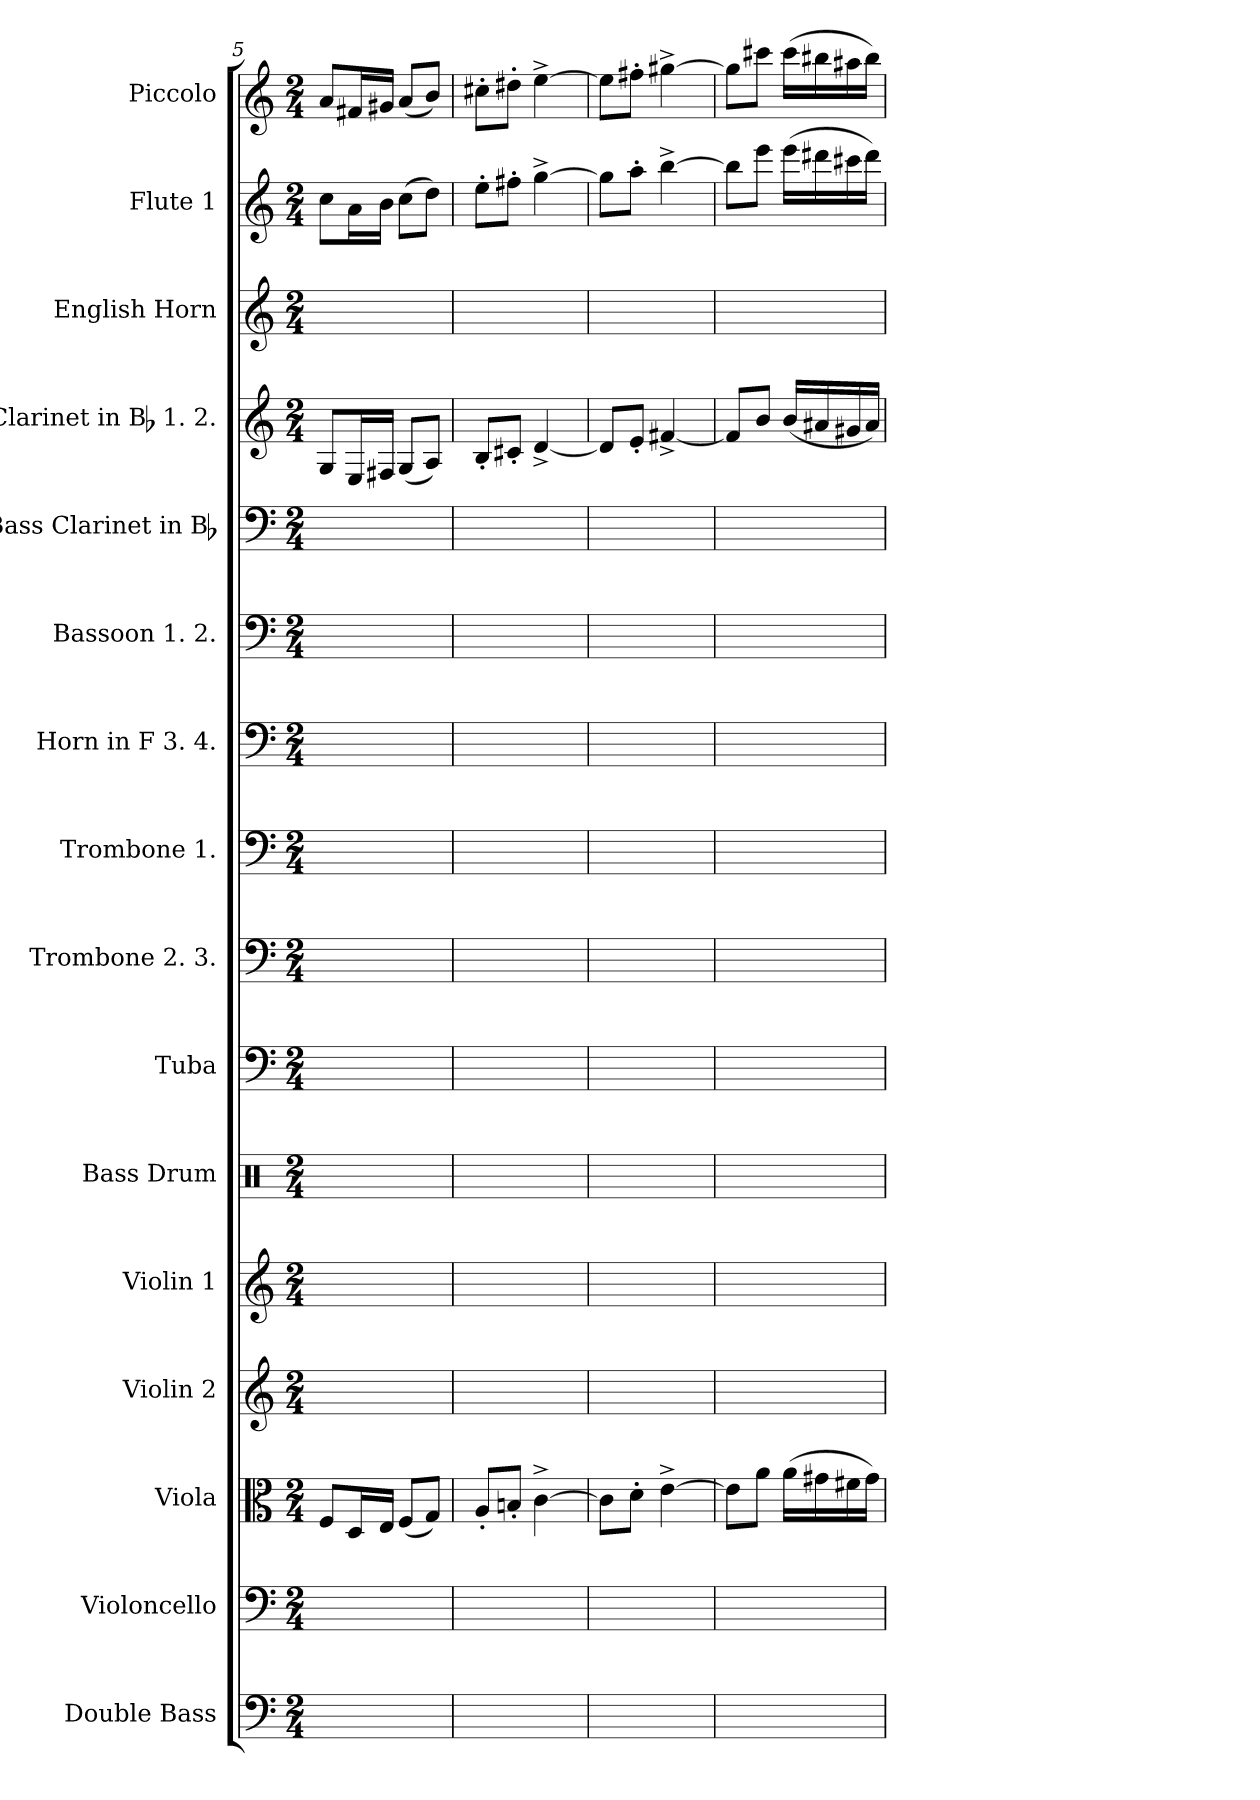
**kern	**kern	**kern	**kern	**kern	**kern	**kern	**kern	**kern	**kern	**kern	**kern	**kern	**kern	**kern	**kern
*part16	*part15	*part14	*part13	*part12	*part11	*part10	*part9	*part8	*part7	*part6	*part5	*part4	*part3	*part2	*part1
*staff16	*staff15	*staff14	*staff13	*staff12	*staff11	*staff10	*staff9	*staff8	*staff7	*staff6	*staff5	*staff4	*staff3	*staff2	*staff1
*I"Double Bass	*I"Violoncello	*I"Viola	*I"Violin 2	*I"Violin 1	*I"Bass Drum	*I"Tuba	*I"Trombone 2. 3.	*I"Trombone 1.	*I"Horn in F 3. 4.	*I"Bassoon 1. 2.	*I"Bass Clarinet in Bb	*I"Clarinet in Bb 1. 2.	*I"English Horn	*I"Flute 1	*I"Piccolo
*I'Db.	*I'Vc.	*I'Vla.	*	*	*I'B.D.	*I'Tba.	*I'Tbn.	*I'Tbn.	*I'Hn.	*I'Bsn.	*I'B. Cl.	*I'Cl.	*	*I'Fl.	*I'Picc.
*clefF4	*clefF4	*clefC3	*clefG2	*clefG2	*clefX	*clefF4	*clefF4	*clefF4	*clefF4	*clefF4	*clefF4	*clefG2	*clefG2	*clefG2	*clefG2
*ITrd7c12	*	*	*	*	*	*	*	*	*ITrd-3c-5	*	*ITrd1c2	*ITrd1c2	*ITrd4c7	*	*ITrd-7c-12
*k[]	*k[]	*k[]	*k[]	*k[]	*k[]	*k[]	*k[]	*k[]	*k[b-]	*k[]	*k[b-e-]	*k[b-e-]	*k[b-]	*k[]	*k[]
*M2/4	*M2/4	*M2/4	*M2/4	*M2/4	*M2/4	*M2/4	*M2/4	*M2/4	*M2/4	*M2/4	*M2/4	*M2/4	*M2/4	*M2/4	*M2/4
=5	=5	=5	=5	=5	=5	=5	=5	=5	=5	=5	=5	=5	=5	=5	=5
2ryy	2ryy	8FL	2ryy	2ryy	8ryy	8ryy	8ryy	8ryy	8ryy	2ryy	2ryy	8FL	2ryy	8ccL	8aaL
.	.	16DL	.	.	8ryy	8ryy	8ryy	8ryy	8ryy	.	.	16DL	.	16aL	16ff#XL
.	.	16EJJ	.	.	.	.	.	.	.	.	.	16EnJJ	.	16bJJ	16gg#XJJ
.	.	(8FL	.	.	4ryy	4ryy	8ryy	8ryy	4ryy	.	.	(8FL	.	(8ccL	(8aaL
.	.	8GJ)	.	.	.	.	8ryy	8ryy	.	.	.	8GJ)	.	8ddJ)	8bbJ)
=6	=6	=6	=6	=6	=6	=6	=6	=6	=6	=6	=6	=6	=6	=6	=6
2ryy	2ryy	8A'L	2ryy	2ryy	8ryy	8ryy	8ryy	8ryy	8ryy	2ryy	2ryy	8A'L	2ryy	8ee'L	8ccc#X'L
.	.	8Bn'J	.	.	8ryy	8ryy	8ryy	8ryy	8ryy	.	.	8Bn'J	.	8ff#X'J	8ddd#X'J
.	.	[4c^	.	.	8ryy	8ryy	8ryy	8ryy	8ryy	.	.	[4c^	.	[4gg^	[4eee^
.	.	.	.	.	8ryy	8ryy	8ryy	8ryy	8ryy	.	.	.	.	.	.
=7	=7	=7	=7	=7	=7	=7	=7	=7	=7	=7	=7	=7	=7	=7	=7
2ryy	2ryy	8cL]	2ryy	2ryy	8ryy	8ryy	8ryy	8ryy	8ryy	2ryy	2ryy	8cL]	2ryy	8ggL]	8eeeL]
.	.	8d'J	.	.	8ryy	8ryy	8ryy	8ryy	8ryy	.	.	8d'J	.	8aa'J	8fff#X'J
.	.	[4e^	.	.	8ryy	8ryy	8ryy	8ryy	8ryy	.	.	[4en^	.	[4bb^	[4ggg#X^
.	.	.	.	.	8ryy	8ryy	8ryy	8ryy	8ryy	.	.	.	.	.	.
=8	=8	=8	=8	=8	=8	=8	=8	=8	=8	=8	=8	=8	=8	=8	=8
2ryy	2ryy	8eL]	2ryy	2ryy	4ryy	4ryy	8ryy	8ryy	4ryy	2ryy	2ryy	8eL]	2ryy	8bbL]	8ggg#L]
.	.	8aJ	.	.	.	.	8ryy	8ryy	.	.	.	8aJ	.	8eeeJ	8cccc#XJ
.	.	(16aLL	.	.	8ryy	8ryy	8ryy	8ryy	8ryy	.	.	(16aLL	.	(16eeeLL	(16cccc#LL
.	.	16g#X	.	.	.	.	.	.	.	.	.	16g#X	.	16ddd#X	16bbb#X
.	.	16f#X	.	.	8ryy	8ryy	8ryy	8ryy	8ryy	.	.	16f#X	.	16ccc#X	16aaa#X
.	.	16g#JJ)	.	.	.	.	.	.	.	.	.	16g#JJ)	.	16ddd#JJ)	16bbb#JJ)
=	=	=	=	=	=	=	=	=	=	=	=	=	=	=	=
*-	*-	*-	*-	*-	*-	*-	*-	*-	*-	*-	*-	*-	*-	*-	*-
